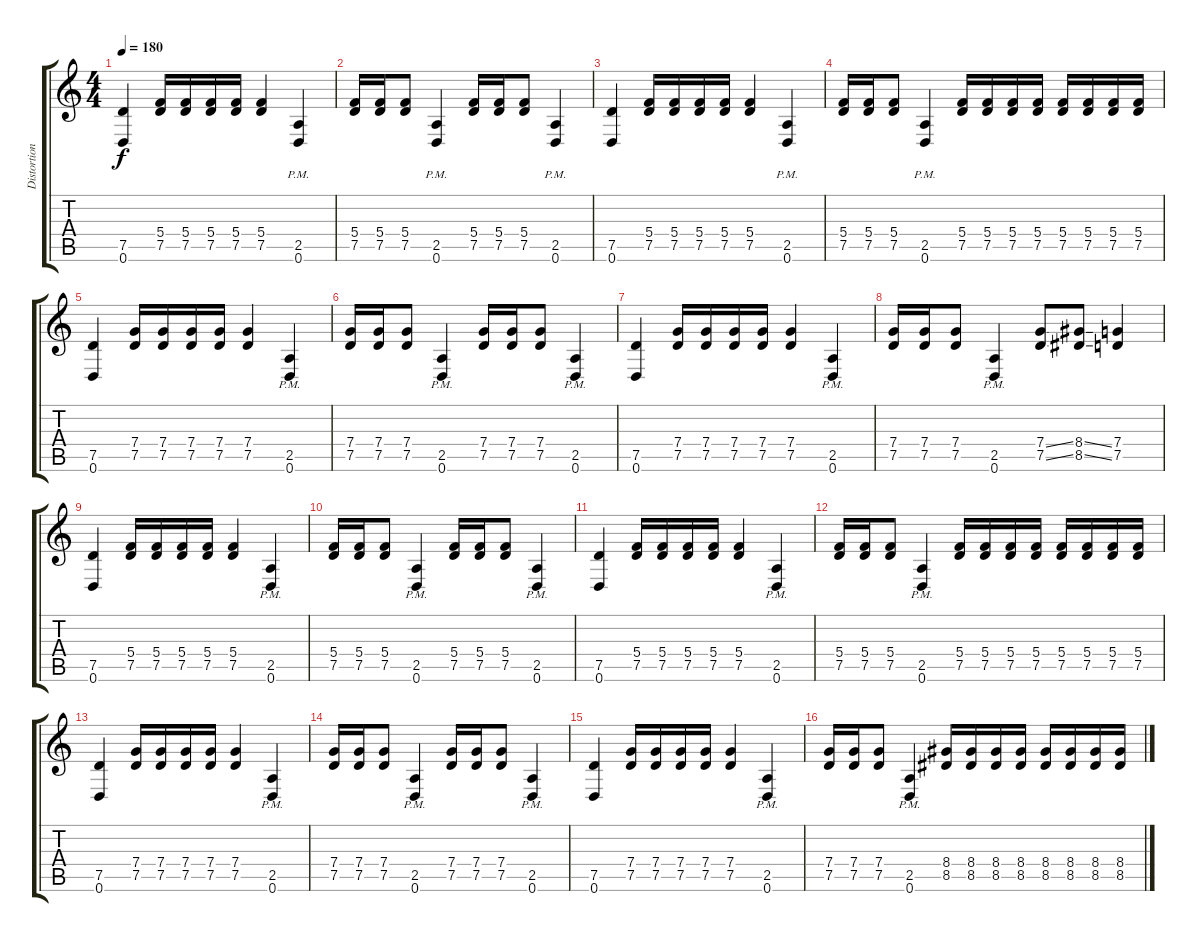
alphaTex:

\track ("Distortion Guitar 1" "Distortion") {instrument distortionguitar}
\staff {score tabs}
\tuning (D4 A3 F3 C3 G2 D2) {hide}
\ts (4 4)
\tempo 180
\clef g2
\ks c
(7.5 0.6).4{dy f volume 16} (5.4 7.5).16 (5.4 7.5).16 (5.4 7.5).16 (5.4 7.5).16 (5.4 7.5).4 (2.5 0.6{pm}).4 |
(5.4 7.5).16 (5.4 7.5).16 (5.4 7.5).8 (2.5 0.6{pm}).4 (5.4 7.5).16 (5.4 7.5).16 (5.4 7.5).8 (2.5 0.6{pm}).4 |
(7.5 0.6).4 (5.4 7.5).16 (5.4 7.5).16 (5.4 7.5).16 (5.4 7.5).16 (5.4 7.5).4 (2.5 0.6{pm}).4 |
(5.4 7.5).16 (5.4 7.5).16 (5.4 7.5).8 (2.5 0.6{pm}).4 (5.4 7.5).16 (5.4 7.5).16 (5.4 7.5).16 (5.4 7.5).16 (5.4 7.5).16 (5.4 7.5).16 (5.4 7.5).16 (5.4 7.5).16 |
(7.5 0.6).4 (7.4 7.5).16 (7.4 7.5).16 (7.4 7.5).16 (7.4 7.5).16 (7.4 7.5).4 (2.5 0.6{pm}).4 |
(7.4 7.5).16 (7.4 7.5).16 (7.4 7.5).8 (2.5 0.6{pm}).4 (7.4 7.5).16 (7.4 7.5).16 (7.4 7.5).8 (2.5 0.6{pm}).4 |
(7.5 0.6).4 (7.4 7.5).16 (7.4 7.5).16 (7.4 7.5).16 (7.4 7.5).16 (7.4 7.5).4 (2.5 0.6{pm}).4 |
(7.4 7.5).16 (7.4 7.5).16 (7.4 7.5).8 (2.5 0.6{pm}).4 (7.4{ss} 7.5{ss}).8 (8.4{ss} 8.5{ss}).8 (7.4 7.5).4 |
(7.5 0.6).4 (5.4 7.5).16 (5.4 7.5).16 (5.4 7.5).16 (5.4 7.5).16 (5.4 7.5).4 (2.5 0.6{pm}).4 |
(5.4 7.5).16 (5.4 7.5).16 (5.4 7.5).8 (2.5 0.6{pm}).4 (5.4 7.5).16 (5.4 7.5).16 (5.4 7.5).8 (2.5 0.6{pm}).4 |
(7.5 0.6).4 (5.4 7.5).16 (5.4 7.5).16 (5.4 7.5).16 (5.4 7.5).16 (5.4 7.5).4 (2.5 0.6{pm}).4 |
(5.4 7.5).16 (5.4 7.5).16 (5.4 7.5).8 (2.5 0.6{pm}).4 (5.4 7.5).16 (5.4 7.5).16 (5.4 7.5).16 (5.4 7.5).16 (5.4 7.5).16 (5.4 7.5).16 (5.4 7.5).16 (5.4 7.5).16 |
(7.5 0.6).4 (7.4 7.5).16 (7.4 7.5).16 (7.4 7.5).16 (7.4 7.5).16 (7.4 7.5).4 (2.5 0.6{pm}).4 |
(7.4 7.5).16 (7.4 7.5).16 (7.4 7.5).8 (2.5 0.6{pm}).4 (7.4 7.5).16 (7.4 7.5).16 (7.4 7.5).8 (2.5 0.6{pm}).4 |
(7.5 0.6).4 (7.4 7.5).16 (7.4 7.5).16 (7.4 7.5).16 (7.4 7.5).16 (7.4 7.5).4 (2.5 0.6{pm}).4 |
(7.4 7.5).16 (7.4 7.5).16 (7.4 7.5).8 (2.5 0.6{pm}).4 (8.4 8.5).16 (8.4 8.5).16 (8.4 8.5).16 (8.4 8.5).16 (8.4 8.5).16 (8.4 8.5).16 (8.4 8.5).16 (8.4 8.5).16
